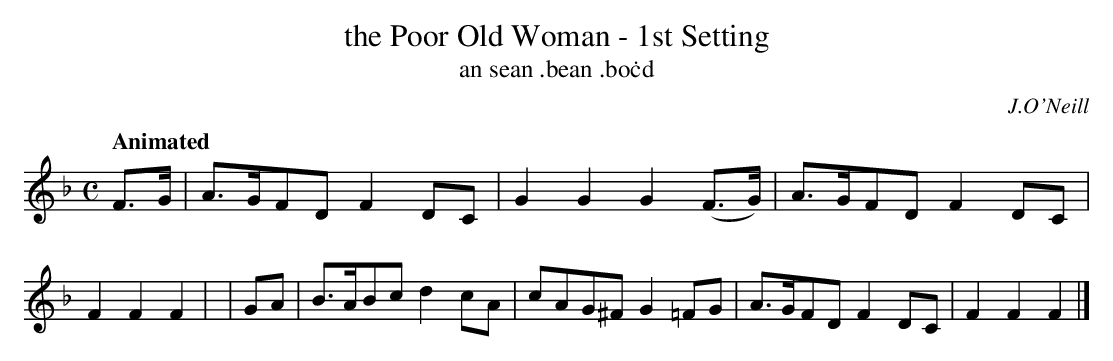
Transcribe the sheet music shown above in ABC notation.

X:1
T: the Poor Old Woman - 1st Setting
T: an sean \.bean \.bo\.cd
O: J.O'Neill
Q: "Animated"
M: C
L: 1/8
K: F
 F>G | A>GFD F2DC | G2G2 G2(F>G) | A>GFD F2DC | F2F2 F2 |\
| GA | B>ABc d2cA | cAG^F G2=FG  | A>GFD F2DC | F2F2 F2 |]
